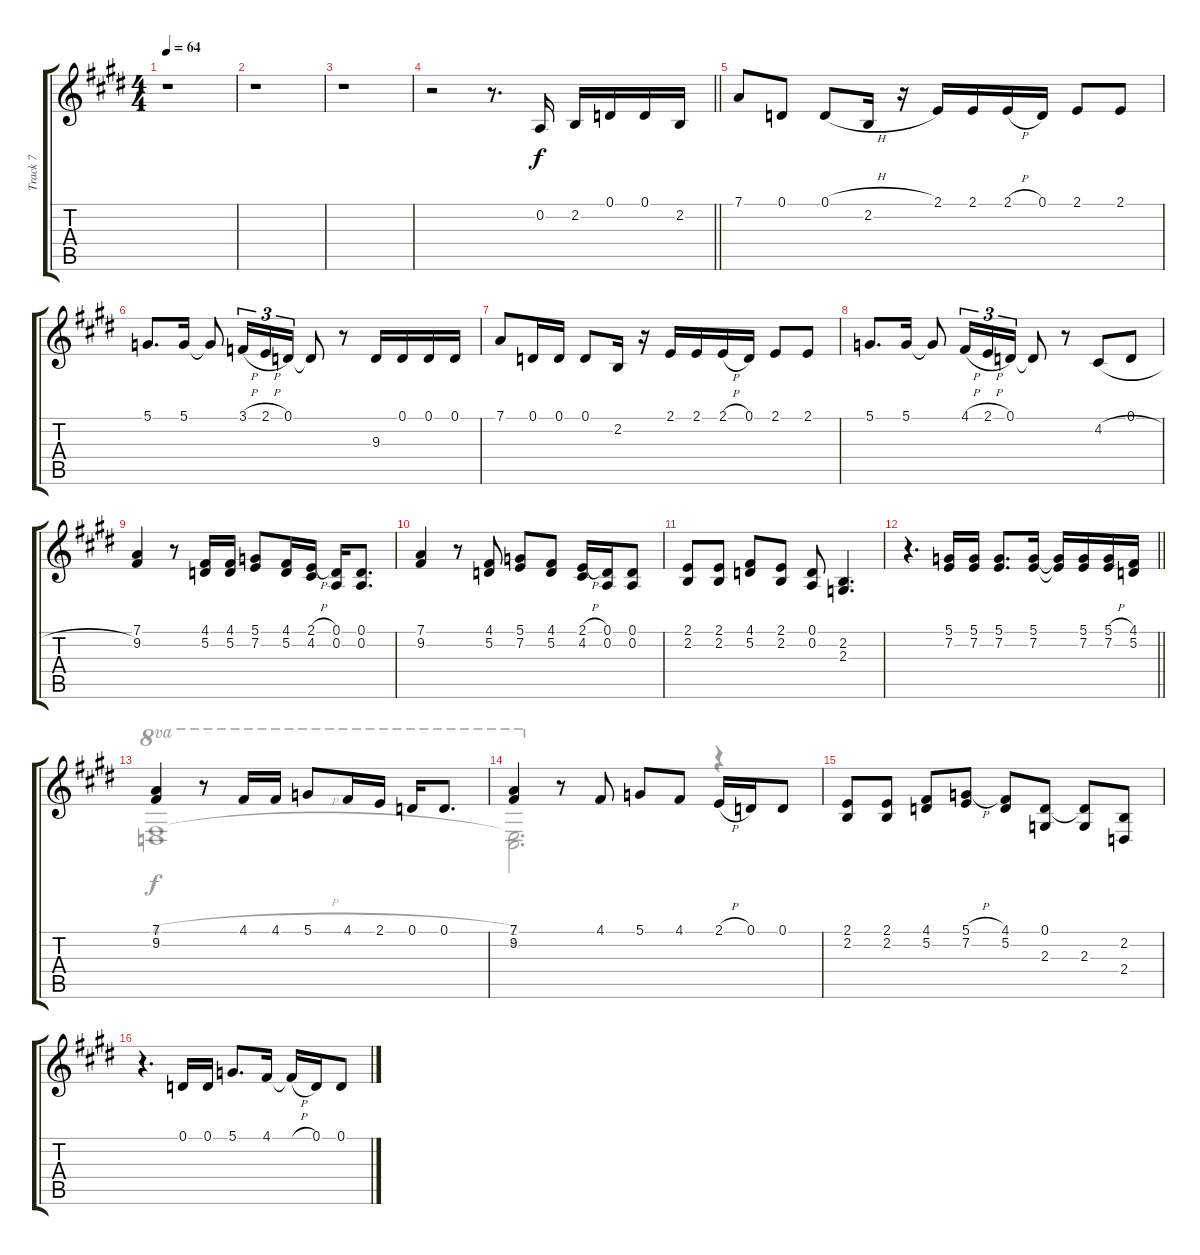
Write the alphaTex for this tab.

\track ("Track 7" "Track 7") {instrument clarinet}
\staff {score tabs}
\tuning (D4 A3 F3 C3 G2 D2) {hide}
\voice
\ts (4 4)
\tempo 64
\clef g2
\ks e
r.1{dy f} |
r.1 |
r.1 |
\barLineRight lightlight
r.2 r.8{d} 0.2.16 2.2.16 0.1.16 0.1.16 2.2.16 |
7.1.8 0.1.8 0.1{h}.8 2.2.16 r.16 2.1.16 2.1.16 2.1{h}.16 0.1.16 2.1.8 2.1.8 |
5.1.8{d} 5.1.16 5.1{t}.8 3.1{h}.16{tu (3 2)} 2.1{h}.16{tu (3 2)} 0.1.16{tu (3 2)} 0.1{t}.8 r.8 9.3.16 0.1.16 0.1.16 0.1.16 |
7.1.8 0.1.16 0.1.16 0.1.8 2.2.16 r.16 2.1.16 2.1.16 2.1{h}.16 0.1.16 2.1.8 2.1.8 |
5.1.8{d} 5.1.16 5.1{t}.8 4.1{h}.16{tu (3 2)} 2.1{h}.16{tu (3 2)} 0.1.16{tu (3 2)} 0.1{t}.8 r.8 4.2{h}.8 0.1.8 |
(7.1 9.2).4 r.8 (4.1 5.2).16 (4.1 5.2).16 (5.1 7.2).8 (4.1 5.2).16 (2.1{h} 4.2).16 (0.1 0.2).16 (0.1 0.2).8{d} |
(7.1 9.2).4 r.8 (4.1 5.2).8 (5.1 7.2).8 (4.1 5.2).8 (2.1{h} 4.2).16 (0.1 0.2).16 (0.1 0.2).8 |
(2.1 2.2).8 (2.1 2.2).8 (4.1 5.2).8 (2.1 2.2).8 (0.1 0.2).8 (2.2 2.3).4{d} |
\barLineRight lightlight
r.4{d} (5.1 7.2).16 (5.1 7.2).16 (5.1 7.2).8{d} (5.1 7.2).16 (5.1{t} 7.2{t}).16 (5.1 7.2).16 (5.1{h} 7.2).16 (4.1 5.2).16 |
(7.1 9.2).4 r.8 4.1.16 4.1.16 5.1.8 4.1.16 2.1.16 0.1.16 0.1.8{d} |
(7.1 9.2).4 r.8 4.1.8 5.1.8 4.1.8 2.1{h}.16 0.1.16 0.1.8 |
(2.1 2.2).8 (2.1 2.2).8 (4.1 5.2).8 (5.1{h} 7.2).8 (4.1 5.2).8 (0.1 2.3).8 (0.1{t} 2.3).8 (2.2 2.4).8 |
r.4{d} 0.1.16 0.1.16 5.1.8{d} 4.1.16 4.1{h t}.16 0.1.16 0.1.8
\voice
\clef g2
\ottava regular
\simile none
\ks e
|
|
|
\barLineRight lightlight
|
|
|
|
|
|
|
|
\barLineRight lightlight
|
(4.1{h} 5.2).1{ot 8va} |
(2.1 4.2).2{d ot 8va} r.4 |
|
